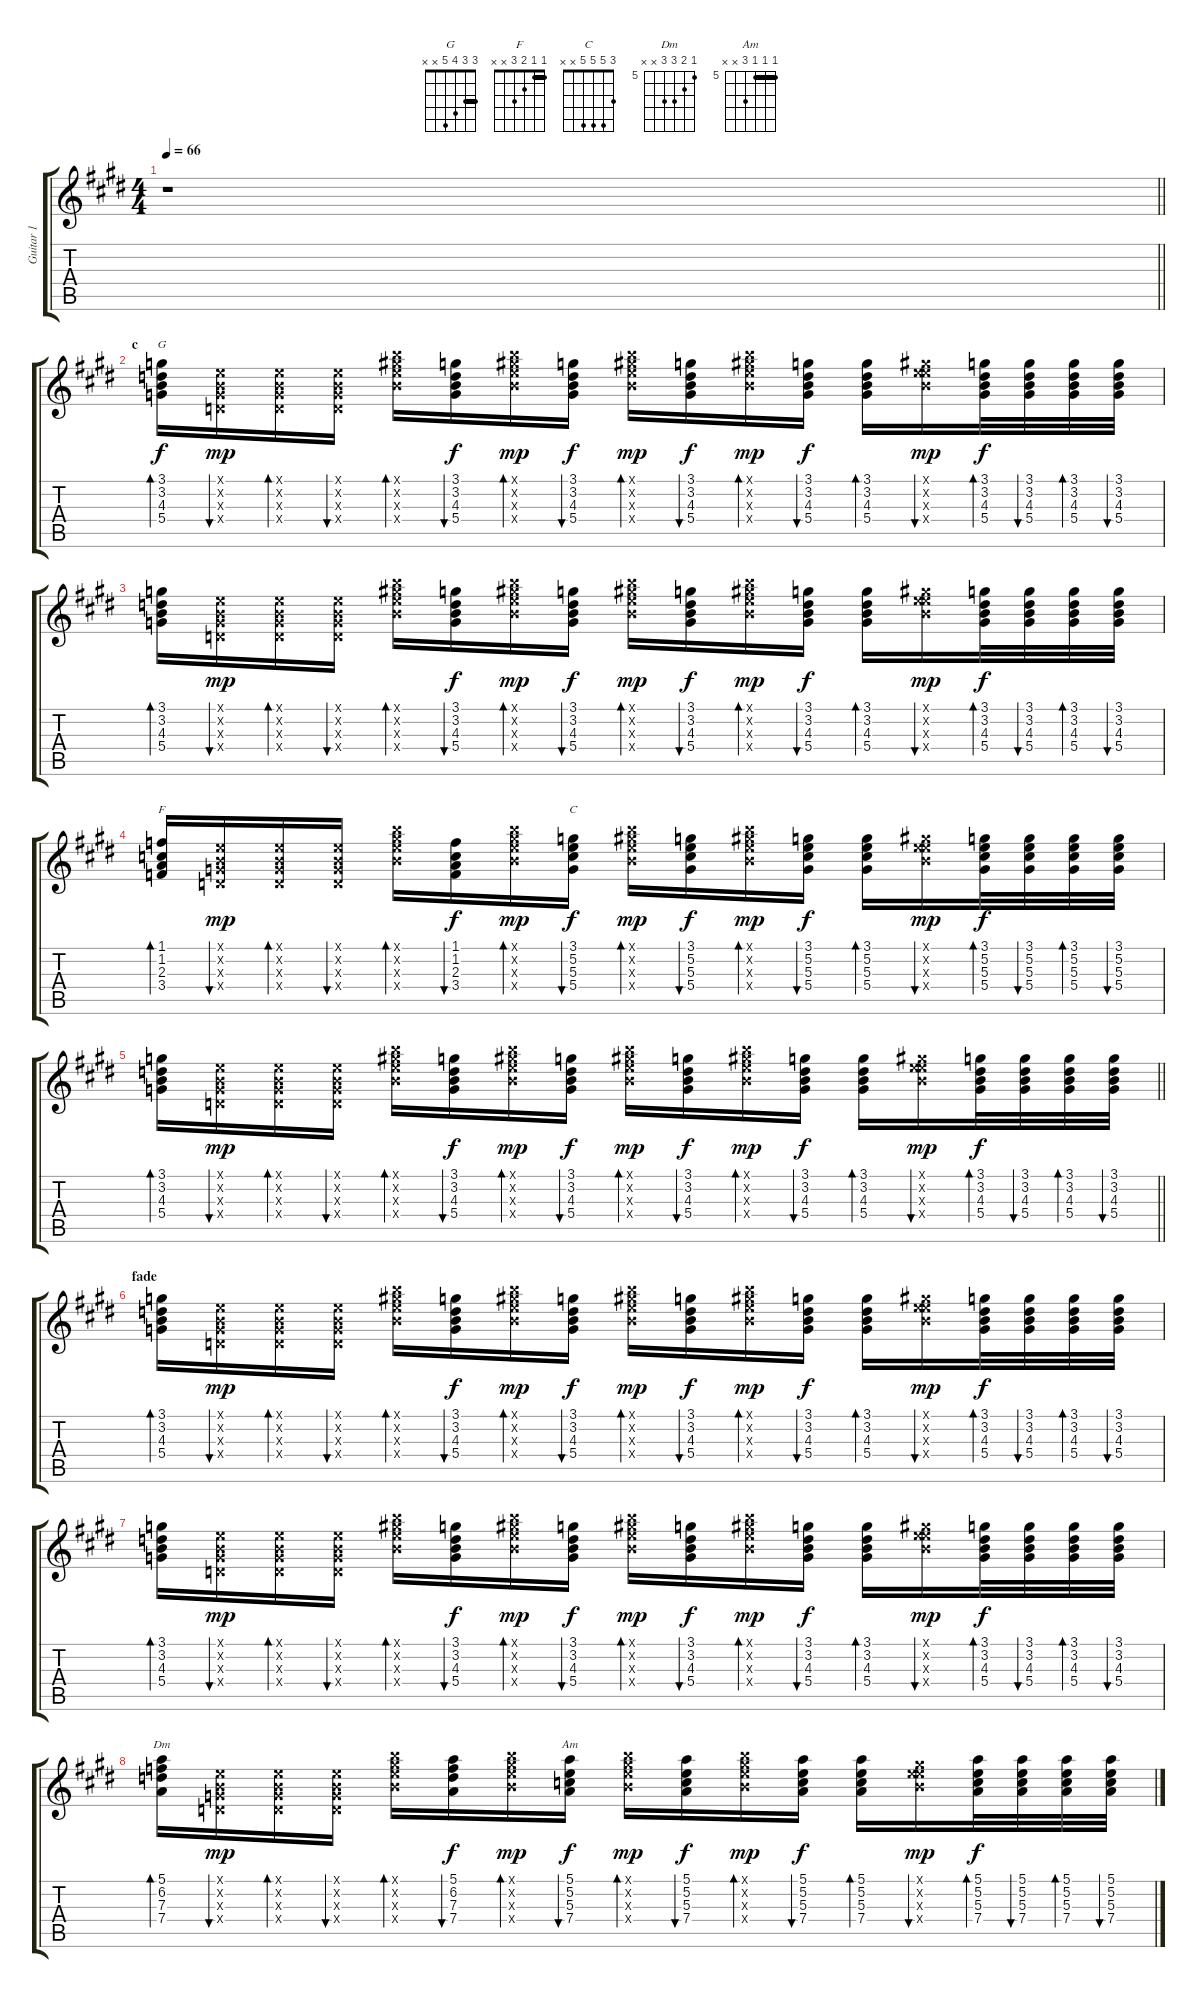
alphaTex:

\track ("Guitar 1" "Guitar 1") {instrument distortionguitar}
\staff {score tabs}
\tuning (E4 B3 G3 D3 A2 E2) {hide}
\chord ("G" 3 3 4 5 x x) {barre 3}
\chord ("F" 1 1 2 3 x x) {barre 1}
\chord ("C" 3 5 5 5 x x)
\chord ("Dm" 5 6 7 7 x x) {firstfret 5}
\chord ("Am" 5 5 5 7 x x) {firstfret 5 barre 5}
\ts (4 4)
\tempo 66
\clef g2
\barLineRight lightlight
\ks e
r.1{dy f} |
\section ("" "c")
(3.1 3.2 4.3 5.4).16{bd 30 ch "G"} (0.1{x} 0.2{x} 0.3{x} 0.4{x}).16{bu 30 dy mp} (0.1{x} 0.2{x} 0.3{x} 0.4{x}).16{bd 30} (0.1{x} 0.2{x} 0.3{x} 0.4{x}).16{bu 30} (7.1{x} 9.2{x} 9.3{x} 9.4{x}).16{bd 30} (3.1 3.2 4.3 5.4).16{bu 30 dy f} (7.1{x} 9.2{x} 9.3{x} 9.4{x}).16{bd 30 dy mp} (3.1 3.2 4.3 5.4).16{bu 30 dy f} (7.1{x} 9.2{x} 9.3{x} 9.4{x}).16{bd 30 dy mp} (3.1 3.2 4.3 5.4).16{bu 30 dy f} (7.1{x} 9.2{x} 9.3{x} 9.4{x}).16{bd 30 dy mp} (3.1 3.2 4.3 5.4).16{bu 30 dy f} (3.1 3.2 4.3 5.4).16{bd 30} (0.1{x} 9.2{x} 9.3{x} 9.4{x}).16{bu 30 dy mp} (3.1 3.2 4.3 5.4).32{bd 30 dy f} (3.1 3.2 4.3 5.4).32{bu 30} (3.1 3.2 4.3 5.4).32{bd 30} (3.1 3.2 4.3 5.4).32{bu 30} |
(3.1 3.2 4.3 5.4).16{bd 30} (0.1{x} 0.2{x} 0.3{x} 0.4{x}).16{bu 30 dy mp} (0.1{x} 0.2{x} 0.3{x} 0.4{x}).16{bd 30} (0.1{x} 0.2{x} 0.3{x} 0.4{x}).16{bu 30} (7.1{x} 9.2{x} 9.3{x} 9.4{x}).16{bd 30} (3.1 3.2 4.3 5.4).16{bu 30 dy f} (7.1{x} 9.2{x} 9.3{x} 9.4{x}).16{bd 30 dy mp} (3.1 3.2 4.3 5.4).16{bu 30 dy f} (7.1{x} 9.2{x} 9.3{x} 9.4{x}).16{bd 30 dy mp} (3.1 3.2 4.3 5.4).16{bu 30 dy f} (7.1{x} 9.2{x} 9.3{x} 9.4{x}).16{bd 30 dy mp} (3.1 3.2 4.3 5.4).16{bu 30 dy f} (3.1 3.2 4.3 5.4).16{bd 30} (0.1{x} 9.2{x} 9.3{x} 9.4{x}).16{bu 30 dy mp} (3.1 3.2 4.3 5.4).32{bd 30 dy f} (3.1 3.2 4.3 5.4).32{bu 30} (3.1 3.2 4.3 5.4).32{bd 30} (3.1 3.2 4.3 5.4).32{bu 30} |
(1.1 1.2 2.3 3.4).16{bd 30 ch "F"} (0.1{x} 0.2{x} 0.3{x} 0.4{x}).16{bu 30 dy mp} (0.1{x} 0.2{x} 0.3{x} 0.4{x}).16{bd 30} (0.1{x} 0.2{x} 0.3{x} 0.4{x}).16{bu 30} (7.1{x} 9.2{x} 9.3{x} 9.4{x}).16{bd 30} (1.1 1.2 2.3 3.4).16{bu 30 dy f} (7.1{x} 9.2{x} 9.3{x} 9.4{x}).16{bd 30 dy mp} (3.1 5.2 5.3 5.4).16{bu 30 ch "C" dy f} (7.1{x} 9.2{x} 9.3{x} 9.4{x}).16{bd 30 dy mp} (3.1 5.2 5.3 5.4).16{bu 30 dy f} (7.1{x} 9.2{x} 9.3{x} 9.4{x}).16{bd 30 dy mp} (3.1 5.2 5.3 5.4).16{bu 30 dy f} (3.1 5.2 5.3 5.4).16{bd 30} (0.1{x} 9.2{x} 9.3{x} 9.4{x}).16{bu 30 dy mp} (3.1 5.2 5.3 5.4).32{bd 30 dy f} (3.1 5.2 5.3 5.4).32{bu 30} (3.1 5.2 5.3 5.4).32{bd 30} (3.1 5.2 5.3 5.4).32{bu 30} |
\barLineRight lightlight
(3.1 3.2 4.3 5.4).16{bd 30} (0.1{x} 0.2{x} 0.3{x} 0.4{x}).16{bu 30 dy mp} (0.1{x} 0.2{x} 0.3{x} 0.4{x}).16{bd 30} (0.1{x} 0.2{x} 0.3{x} 0.4{x}).16{bu 30} (7.1{x} 9.2{x} 9.3{x} 9.4{x}).16{bd 30} (3.1 3.2 4.3 5.4).16{bu 30 dy f} (7.1{x} 9.2{x} 9.3{x} 9.4{x}).16{bd 30 dy mp} (3.1 3.2 4.3 5.4).16{bu 30 dy f} (7.1{x} 9.2{x} 9.3{x} 9.4{x}).16{bd 30 dy mp} (3.1 3.2 4.3 5.4).16{bu 30 dy f} (7.1{x} 9.2{x} 9.3{x} 9.4{x}).16{bd 30 dy mp} (3.1 3.2 4.3 5.4).16{bu 30 dy f} (3.1 3.2 4.3 5.4).16{bd 30} (0.1{x} 9.2{x} 9.3{x} 9.4{x}).16{bu 30 dy mp} (3.1 3.2 4.3 5.4).32{bd 30 dy f} (3.1 3.2 4.3 5.4).32{bu 30} (3.1 3.2 4.3 5.4).32{bd 30} (3.1 3.2 4.3 5.4).32{bu 30} |
\section ("" "fade")
(3.1 3.2 4.3 5.4).16{bd 30 volume 7} (0.1{x} 0.2{x} 0.3{x} 0.4{x}).16{bu 30 dy mp} (0.1{x} 0.2{x} 0.3{x} 0.4{x}).16{bd 30} (0.1{x} 0.2{x} 0.3{x} 0.4{x}).16{bu 30} (7.1{x} 9.2{x} 9.3{x} 9.4{x}).16{bd 30} (3.1 3.2 4.3 5.4).16{bu 30 dy f} (7.1{x} 9.2{x} 9.3{x} 9.4{x}).16{bd 30 dy mp} (3.1 3.2 4.3 5.4).16{bu 30 dy f} (7.1{x} 9.2{x} 9.3{x} 9.4{x}).16{bd 30 dy mp} (3.1 3.2 4.3 5.4).16{bu 30 dy f} (7.1{x} 9.2{x} 9.3{x} 9.4{x}).16{bd 30 dy mp} (3.1 3.2 4.3 5.4).16{bu 30 dy f} (3.1 3.2 4.3 5.4).16{bd 30} (0.1{x} 9.2{x} 9.3{x} 9.4{x}).16{bu 30 dy mp} (3.1 3.2 4.3 5.4).32{bd 30 dy f} (3.1 3.2 4.3 5.4).32{bu 30} (3.1 3.2 4.3 5.4).32{bd 30} (3.1 3.2 4.3 5.4).32{bu 30} |
(3.1 3.2 4.3 5.4).16{bd 30} (0.1{x} 0.2{x} 0.3{x} 0.4{x}).16{bu 30 dy mp} (0.1{x} 0.2{x} 0.3{x} 0.4{x}).16{bd 30} (0.1{x} 0.2{x} 0.3{x} 0.4{x}).16{bu 30} (7.1{x} 9.2{x} 9.3{x} 9.4{x}).16{bd 30} (3.1 3.2 4.3 5.4).16{bu 30 dy f} (7.1{x} 9.2{x} 9.3{x} 9.4{x}).16{bd 30 dy mp} (3.1 3.2 4.3 5.4).16{bu 30 dy f} (7.1{x} 9.2{x} 9.3{x} 9.4{x}).16{bd 30 dy mp} (3.1 3.2 4.3 5.4).16{bu 30 dy f} (7.1{x} 9.2{x} 9.3{x} 9.4{x}).16{bd 30 dy mp} (3.1 3.2 4.3 5.4).16{bu 30 dy f} (3.1 3.2 4.3 5.4).16{bd 30} (0.1{x} 9.2{x} 9.3{x} 9.4{x}).16{bu 30 dy mp} (3.1 3.2 4.3 5.4).32{bd 30 dy f} (3.1 3.2 4.3 5.4).32{bu 30} (3.1 3.2 4.3 5.4).32{bd 30} (3.1 3.2 4.3 5.4).32{bu 30} |
(5.1 6.2 7.3 7.4).16{bd 30 ch "Dm"} (0.1{x} 0.2{x} 0.3{x} 0.4{x}).16{bu 30 dy mp} (0.1{x} 0.2{x} 0.3{x} 0.4{x}).16{bd 30} (0.1{x} 0.2{x} 0.3{x} 0.4{x}).16{bu 30} (7.1{x} 9.2{x} 9.3{x} 9.4{x}).16{bd 30} (5.1 6.2 7.3 7.4).16{bu 30 dy f} (7.1{x} 9.2{x} 9.3{x} 9.4{x}).16{bd 30 dy mp} (5.1 5.2 5.3 7.4).16{bu 30 ch "Am" dy f} (7.1{x} 9.2{x} 9.3{x} 9.4{x}).16{bd 30 dy mp} (5.1 5.2 5.3 7.4).16{bu 30 dy f} (7.1{x} 9.2{x} 9.3{x} 9.4{x}).16{bd 30 dy mp} (5.1 5.2 5.3 7.4).16{bu 30 dy f} (5.1 5.2 5.3 7.4).16{bd 30} (0.1{x} 9.2{x} 9.3{x} 9.4{x}).16{bu 30 dy mp} (5.1 5.2 5.3 7.4).32{bd 30 dy f} (5.1 5.2 5.3 7.4).32{bu 30} (5.1 5.2 5.3 7.4).32{bd 30} (5.1 5.2 5.3 7.4).32{bu 30}
